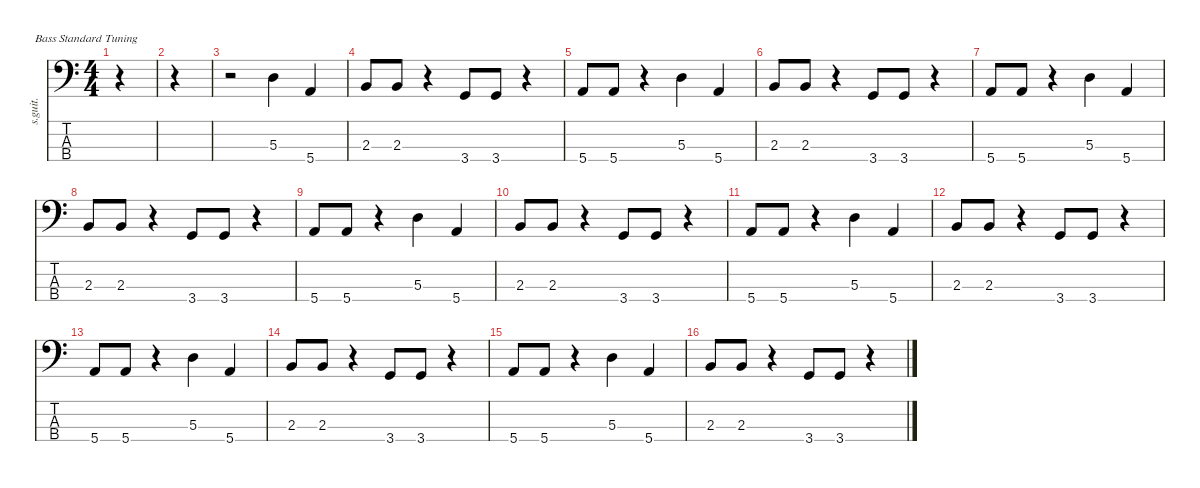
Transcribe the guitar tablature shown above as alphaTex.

\defaultSystemsLayout 4
\hideDynamics
\bracketExtendMode nobrackets
\track ("basse(spud)" "s.guit.") {instrument electricbasspick}
\staff {score tabs}
\tuning (G2 D2 A1 E1)
\ts (4 4)
\beaming (8 2 2 2 2)
\tempo (125 hide)
\clef f4
\ks c
r.4{dy f instrument electricbasspick} |
r.4 |
r.2 5.3.4 5.4.4 |
2.3.8 2.3.8 r.4 3.4.8 3.4.8 r.4 |
5.4.8 5.4.8 r.4 5.3.4 5.4.4 |
2.3.8 2.3.8 r.4 3.4.8 3.4.8 r.4 |
5.4.8 5.4.8 r.4 5.3.4 5.4.4 |
2.3.8 2.3.8 r.4 3.4.8 3.4.8 r.4 |
5.4.8 5.4.8 r.4 5.3.4 5.4.4 |
2.3.8 2.3.8 r.4 3.4.8 3.4.8 r.4 |
5.4.8 5.4.8 r.4 5.3.4 5.4.4 |
2.3.8 2.3.8 r.4 3.4.8 3.4.8 r.4 |
5.4.8 5.4.8 r.4 5.3.4 5.4.4 |
2.3.8 2.3.8 r.4 3.4.8 3.4.8 r.4 |
5.4.8 5.4.8 r.4 5.3.4 5.4.4 |
2.3.8 2.3.8 r.4 3.4.8 3.4.8 r.4
